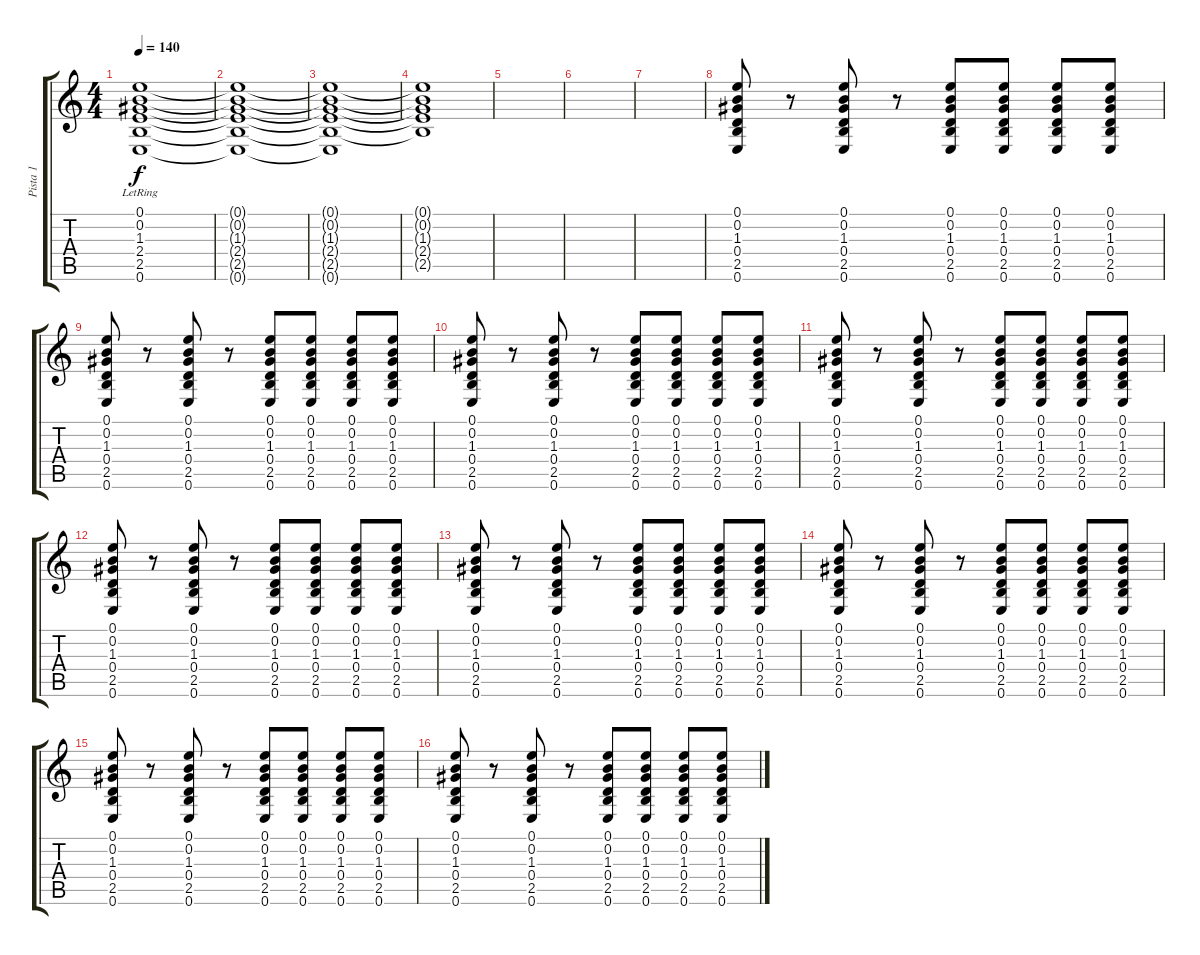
\track ("Pista 1" "Pista 1") {instrument overdrivenguitar}
\staff {score tabs}
\tuning (E4 B3 G3 D3 A2 E2) {hide}
\ts (4 4)
\tempo 140
\clef g2
\ks c
(0.1{lr} 0.2 1.3 2.4 2.5 0.6).1{dy f} |
(0.1{t} 0.2{t} 1.3{t} 2.4{t} 2.5{t} 0.6{t}).1 |
(0.1{t} 0.2{t} 1.3{t} 2.4{t} 2.5{t} 0.6{t}).1 |
(0.1{t} 0.2{t} 1.3{t} 2.4{t} 2.5{t}).1 |
|
|
|
(0.1 0.2 1.3 0.4 2.5 0.6).8 r.8 (0.1 0.2 1.3 0.4 2.5 0.6).8 r.8 (0.1 0.2 1.3 0.4 2.5 0.6).8 (0.1 0.2 1.3 0.4 2.5 0.6).8 (0.1 0.2 1.3 0.4 2.5 0.6).8 (0.1 0.2 1.3 0.4 2.5 0.6).8 |
(0.1 0.2 1.3 0.4 2.5 0.6).8 r.8 (0.1 0.2 1.3 0.4 2.5 0.6).8 r.8 (0.1 0.2 1.3 0.4 2.5 0.6).8 (0.1 0.2 1.3 0.4 2.5 0.6).8 (0.1 0.2 1.3 0.4 2.5 0.6).8 (0.1 0.2 1.3 0.4 2.5 0.6).8 |
(0.1 0.2 1.3 0.4 2.5 0.6).8 r.8 (0.1 0.2 1.3 0.4 2.5 0.6).8 r.8 (0.1 0.2 1.3 0.4 2.5 0.6).8 (0.1 0.2 1.3 0.4 2.5 0.6).8 (0.1 0.2 1.3 0.4 2.5 0.6).8 (0.1 0.2 1.3 0.4 2.5 0.6).8 |
(0.1 0.2 1.3 0.4 2.5 0.6).8 r.8 (0.1 0.2 1.3 0.4 2.5 0.6).8 r.8 (0.1 0.2 1.3 0.4 2.5 0.6).8 (0.1 0.2 1.3 0.4 2.5 0.6).8 (0.1 0.2 1.3 0.4 2.5 0.6).8 (0.1 0.2 1.3 0.4 2.5 0.6).8 |
(0.1 0.2 1.3 0.4 2.5 0.6).8 r.8 (0.1 0.2 1.3 0.4 2.5 0.6).8 r.8 (0.1 0.2 1.3 0.4 2.5 0.6).8 (0.1 0.2 1.3 0.4 2.5 0.6).8 (0.1 0.2 1.3 0.4 2.5 0.6).8 (0.1 0.2 1.3 0.4 2.5 0.6).8 |
(0.1 0.2 1.3 0.4 2.5 0.6).8 r.8 (0.1 0.2 1.3 0.4 2.5 0.6).8 r.8 (0.1 0.2 1.3 0.4 2.5 0.6).8 (0.1 0.2 1.3 0.4 2.5 0.6).8 (0.1 0.2 1.3 0.4 2.5 0.6).8 (0.1 0.2 1.3 0.4 2.5 0.6).8 |
(0.1 0.2 1.3 0.4 2.5 0.6).8 r.8 (0.1 0.2 1.3 0.4 2.5 0.6).8 r.8 (0.1 0.2 1.3 0.4 2.5 0.6).8 (0.1 0.2 1.3 0.4 2.5 0.6).8 (0.1 0.2 1.3 0.4 2.5 0.6).8 (0.1 0.2 1.3 0.4 2.5 0.6).8 |
(0.1 0.2 1.3 0.4 2.5 0.6).8 r.8 (0.1 0.2 1.3 0.4 2.5 0.6).8 r.8 (0.1 0.2 1.3 0.4 2.5 0.6).8 (0.1 0.2 1.3 0.4 2.5 0.6).8 (0.1 0.2 1.3 0.4 2.5 0.6).8 (0.1 0.2 1.3 0.4 2.5 0.6).8 |
(0.1 0.2 1.3 0.4 2.5 0.6).8 r.8 (0.1 0.2 1.3 0.4 2.5 0.6).8 r.8 (0.1 0.2 1.3 0.4 2.5 0.6).8 (0.1 0.2 1.3 0.4 2.5 0.6).8 (0.1 0.2 1.3 0.4 2.5 0.6).8 (0.1 0.2 1.3 0.4 2.5 0.6).8
